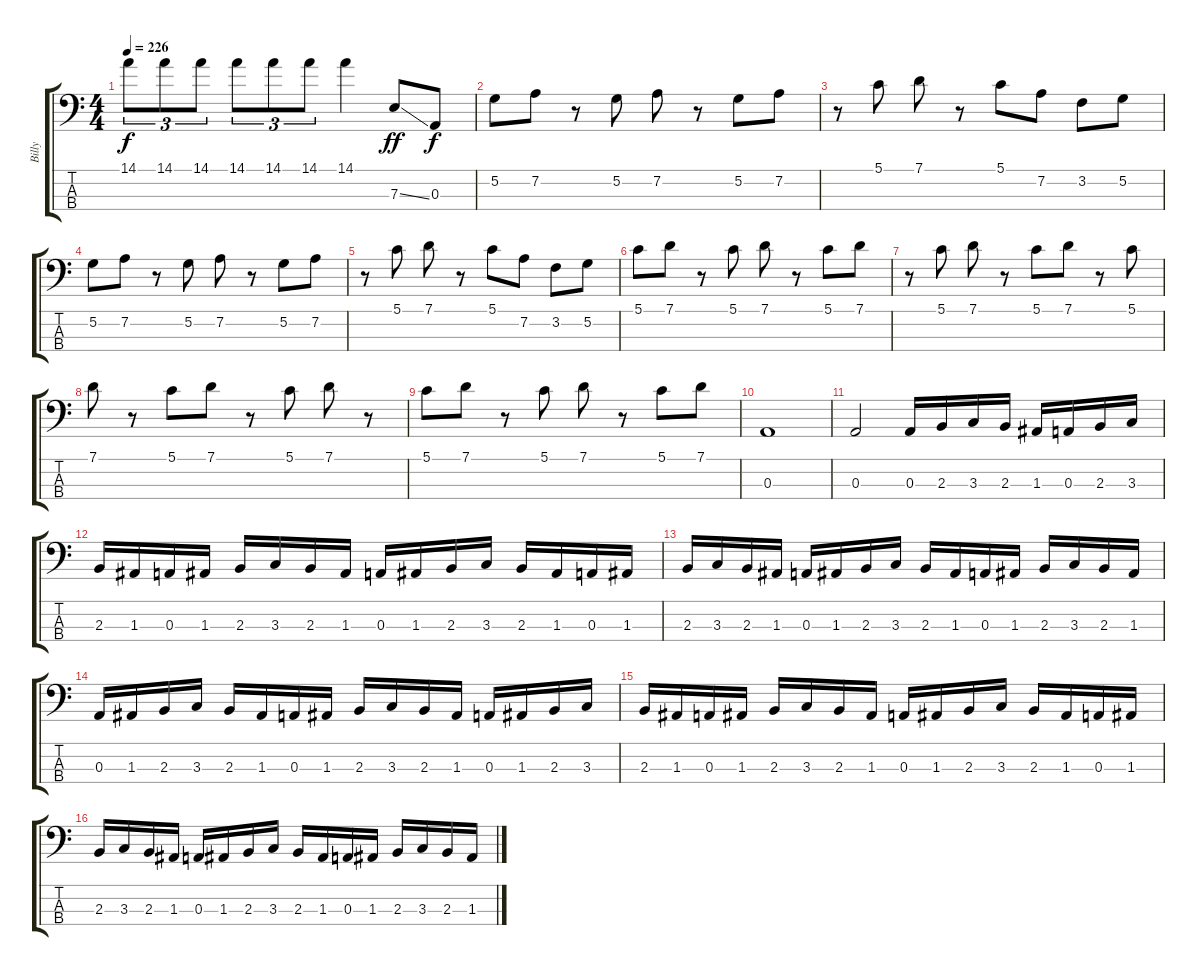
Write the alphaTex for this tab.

\track ("Billy" "Billy") {instrument electricbassfinger}
\staff {score tabs}
\tuning (G2 D2 A1 E1) {hide}
\ts (4 4)
\tempo 226
\clef f4
\ks c
14.1.8{tu (3 2) dy f} 14.1.8{tu (3 2)} 14.1.8{tu (3 2)} 14.1.8{tu (3 2)} 14.1.8{tu (3 2)} 14.1.8{tu (3 2)} 14.1.4 7.3{ss}.8{dy ff} 0.3.8{dy f} |
5.2.8 7.2.8 r.8 5.2.8 7.2.8 r.8 5.2.8 7.2.8 |
r.8 5.1.8 7.1.8 r.8 5.1.8 7.2.8 3.2.8 5.2.8 |
5.2.8 7.2.8 r.8 5.2.8 7.2.8 r.8 5.2.8 7.2.8 |
r.8 5.1.8 7.1.8 r.8 5.1.8 7.2.8 3.2.8 5.2.8 |
5.1.8 7.1.8 r.8 5.1.8 7.1.8 r.8 5.1.8 7.1.8 |
r.8 5.1.8 7.1.8 r.8 5.1.8 7.1.8 r.8 5.1.8 |
7.1.8 r.8 5.1.8 7.1.8 r.8 5.1.8 7.1.8 r.8 |
5.1.8 7.1.8 r.8 5.1.8 7.1.8 r.8 5.1.8 7.1.8 |
0.3.1 |
0.3.2 0.3.16 2.3.16 3.3.16 2.3.16 1.3.16 0.3.16 2.3.16 3.3.16 |
2.3.16 1.3.16 0.3.16 1.3.16 2.3.16 3.3.16 2.3.16 1.3.16 0.3.16 1.3.16 2.3.16 3.3.16 2.3.16 1.3.16 0.3.16 1.3.16 |
2.3.16 3.3.16 2.3.16 1.3.16 0.3.16 1.3.16 2.3.16 3.3.16 2.3.16 1.3.16 0.3.16 1.3.16 2.3.16 3.3.16 2.3.16 1.3.16 |
0.3.16 1.3.16 2.3.16 3.3.16 2.3.16 1.3.16 0.3.16 1.3.16 2.3.16 3.3.16 2.3.16 1.3.16 0.3.16 1.3.16 2.3.16 3.3.16 |
2.3.16 1.3.16 0.3.16 1.3.16 2.3.16 3.3.16 2.3.16 1.3.16 0.3.16 1.3.16 2.3.16 3.3.16 2.3.16 1.3.16 0.3.16 1.3.16 |
2.3.16 3.3.16 2.3.16 1.3.16 0.3.16 1.3.16 2.3.16 3.3.16 2.3.16 1.3.16 0.3.16 1.3.16 2.3.16 3.3.16 2.3.16 1.3.16
